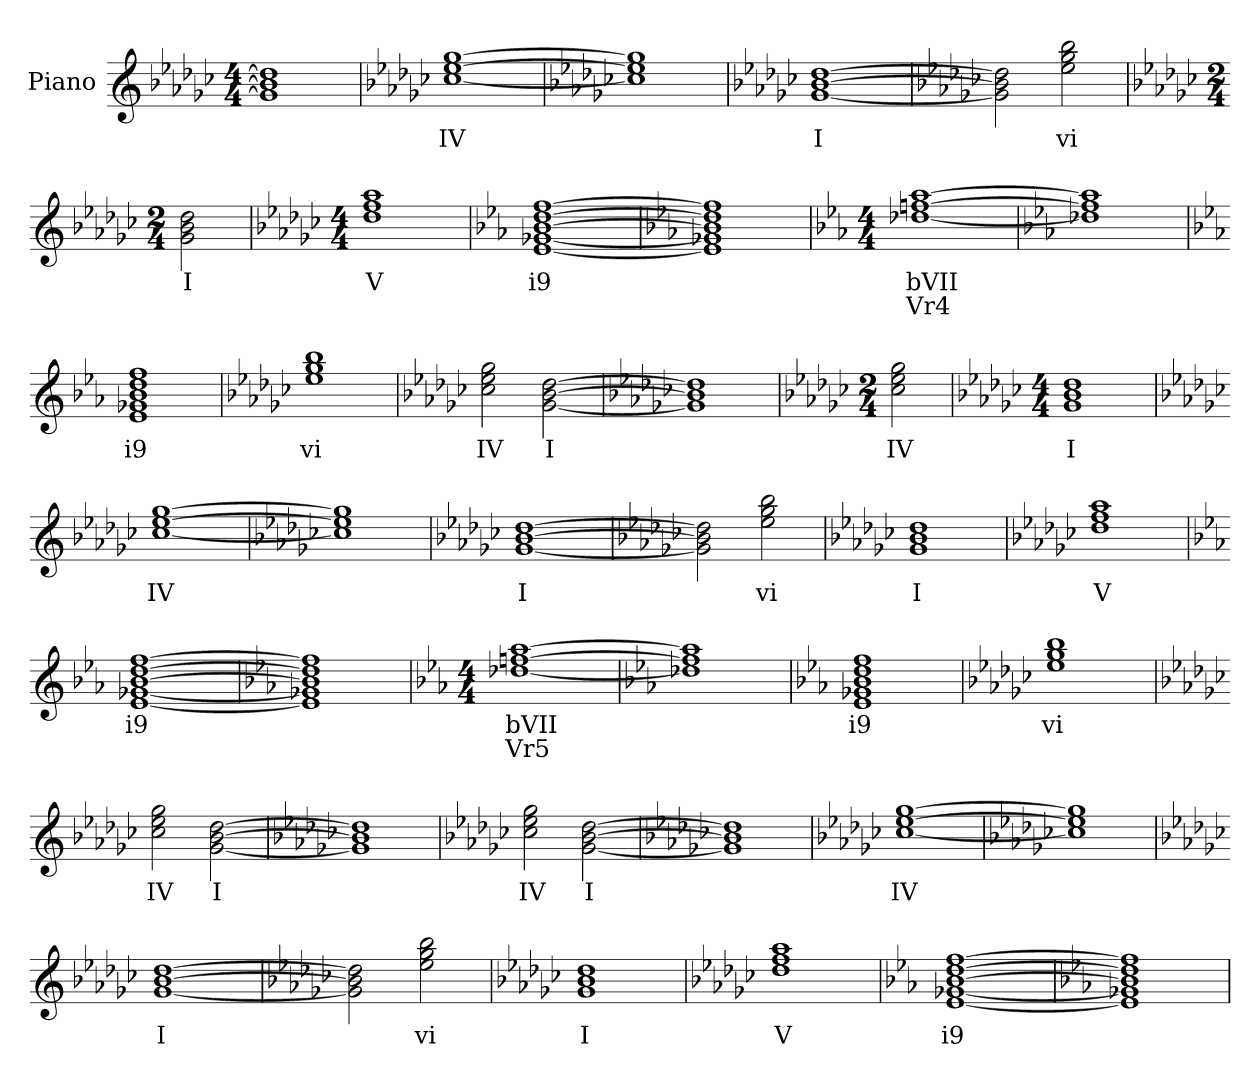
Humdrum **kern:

**kern	**text	**text
*part1	*part1	*part1
*staff1	*staff1	*staff1
*I"Piano	*	*
*I'Pno	*	*
*k[b-e-a-d-g-c-]	*	*
*G-:	*	*
*M4/4	*	*
=	=	=
1g-] 1b-] 1dd-]	.	.
=	=	=
*k[b-e-a-d-g-c-]	*	*
*G-:	*	*
[1cc- [1ee- [1gg-	IV	.
=	=	=
*k[b-e-a-d-g-c-]	*	*
*G-:	*	*
1cc-] 1ee-] 1gg-]	.	.
=	=	=
*k[b-e-a-d-g-c-]	*	*
*G-:	*	*
[1g- [1b- [1dd-	I	.
=	=	=
*k[b-e-a-d-g-c-]	*	*
*G-:	*	*
2g-] 2b-] 2dd-]	.	.
2ee- 2gg- 2bb-	vi	.
=	=	=
*k[b-e-a-d-g-c-]	*	*
*G-:	*	*
*M2/4	*	*
2g- 2b- 2dd-	I	.
=	=	=
*k[b-e-a-d-g-c-]	*	*
*G-:	*	*
*M4/4	*	*
1dd- 1ff 1aa-	V	.
=	=	=
*k[b-e-a-]	*	*
*E-:	*	*
[1e- [1g-X [1b- [1dd [1ff	i9	.
=	=	=
*k[b-e-a-]	*	*
*E-:	*	*
1e-] 1g-X] 1b-] 1dd] 1ff]	.	.
=	=	=
*k[b-e-a-]	*	*
*E-:	*	*
*M4/4	*	*
[1dd-X [1ffn [1aa-	bVII	Vr4
=	=	=
*k[b-e-a-]	*	*
*E-:	*	*
1dd-X] 1ffn] 1aa-]	.	.
=	=	=
*k[b-e-a-]	*	*
*E-:	*	*
1e- 1g-X 1b- 1dd 1ff	i9	.
=	=	=
*k[b-e-a-d-g-c-]	*	*
*G-:	*	*
1ee- 1gg- 1bb-	vi	.
=	=	=
*k[b-e-a-d-g-c-]	*	*
*G-:	*	*
2cc- 2ee- 2gg-	IV	.
[2g- [2b- [2dd-	I	.
=	=	=
*k[b-e-a-d-g-c-]	*	*
*G-:	*	*
1g-] 1b-] 1dd-]	.	.
=	=	=
*k[b-e-a-d-g-c-]	*	*
*G-:	*	*
*M2/4	*	*
2cc- 2ee- 2gg-	IV	.
=	=	=
*k[b-e-a-d-g-c-]	*	*
*G-:	*	*
*M4/4	*	*
1g- 1b- 1dd-	I	.
=	=	=
*k[b-e-a-d-g-c-]	*	*
*G-:	*	*
[1cc- [1ee- [1gg-	IV	.
=	=	=
*k[b-e-a-d-g-c-]	*	*
*G-:	*	*
1cc-] 1ee-] 1gg-]	.	.
=	=	=
*k[b-e-a-d-g-c-]	*	*
*G-:	*	*
[1g- [1b- [1dd-	I	.
=	=	=
*k[b-e-a-d-g-c-]	*	*
*G-:	*	*
2g-] 2b-] 2dd-]	.	.
2ee- 2gg- 2bb-	vi	.
=	=	=
*k[b-e-a-d-g-c-]	*	*
*G-:	*	*
1g- 1b- 1dd-	I	.
=	=	=
*k[b-e-a-d-g-c-]	*	*
*G-:	*	*
1dd- 1ff 1aa-	V	.
=	=	=
*k[b-e-a-]	*	*
*E-:	*	*
[1e- [1g-X [1b- [1dd [1ff	i9	.
=	=	=
*k[b-e-a-]	*	*
*E-:	*	*
1e-] 1g-X] 1b-] 1dd] 1ff]	.	.
=	=	=
*k[b-e-a-]	*	*
*E-:	*	*
*M4/4	*	*
[1dd-X [1ffn [1aa-	bVII	Vr5
=	=	=
*k[b-e-a-]	*	*
*E-:	*	*
1dd-X] 1ffn] 1aa-]	.	.
=	=	=
*k[b-e-a-]	*	*
*E-:	*	*
1e- 1g-X 1b- 1dd 1ff	i9	.
=	=	=
*k[b-e-a-d-g-c-]	*	*
*G-:	*	*
1ee- 1gg- 1bb-	vi	.
=	=	=
*k[b-e-a-d-g-c-]	*	*
*G-:	*	*
2cc- 2ee- 2gg-	IV	.
[2g- [2b- [2dd-	I	.
=	=	=
*k[b-e-a-d-g-c-]	*	*
*G-:	*	*
1g-] 1b-] 1dd-]	.	.
=	=	=
*k[b-e-a-d-g-c-]	*	*
*G-:	*	*
2cc- 2ee- 2gg-	IV	.
[2g- [2b- [2dd-	I	.
=	=	=
*k[b-e-a-d-g-c-]	*	*
*G-:	*	*
1g-] 1b-] 1dd-]	.	.
=	=	=
*k[b-e-a-d-g-c-]	*	*
*G-:	*	*
[1cc- [1ee- [1gg-	IV	.
=	=	=
*k[b-e-a-d-g-c-]	*	*
*G-:	*	*
1cc-] 1ee-] 1gg-]	.	.
=	=	=
*k[b-e-a-d-g-c-]	*	*
*G-:	*	*
[1g- [1b- [1dd-	I	.
=	=	=
*k[b-e-a-d-g-c-]	*	*
*G-:	*	*
2g-] 2b-] 2dd-]	.	.
2ee- 2gg- 2bb-	vi	.
=	=	=
*k[b-e-a-d-g-c-]	*	*
*G-:	*	*
1g- 1b- 1dd-	I	.
=	=	=
*k[b-e-a-d-g-c-]	*	*
*G-:	*	*
1dd- 1ff 1aa-	V	.
=	=	=
*k[b-e-a-]	*	*
*E-:	*	*
[1e- [1g-X [1b- [1dd [1ff	i9	.
=	=	=
*k[b-e-a-]	*	*
*E-:	*	*
1e-] 1g-X] 1b-] 1dd] 1ff]	.	.
=	=	=
*-	*-	*-
